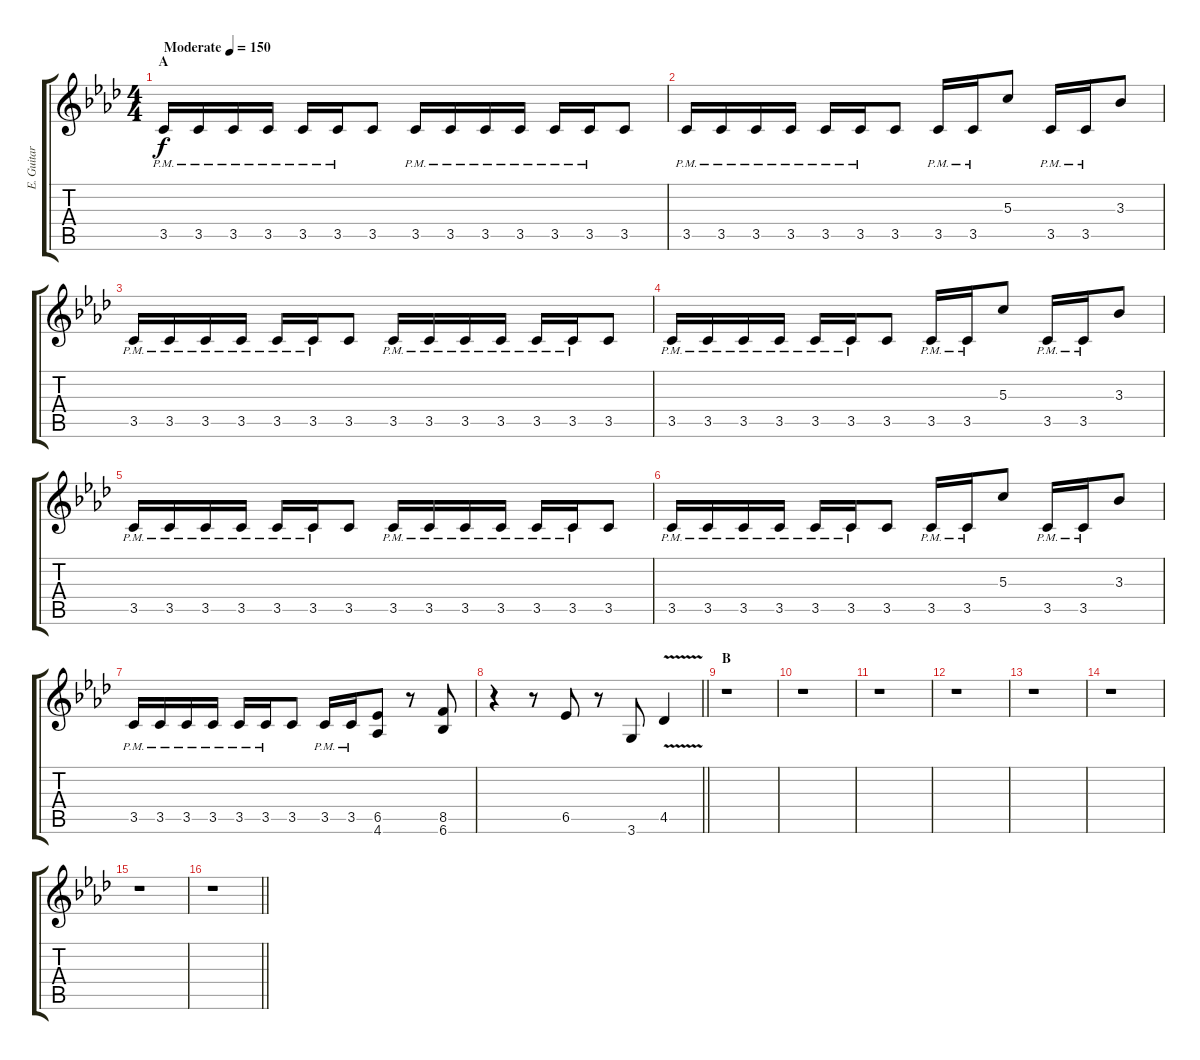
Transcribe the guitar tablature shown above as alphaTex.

\track ("E. Guitar II" "E. Guitar ") {instrument overdrivenguitar}
\staff {score tabs}
\tuning (E4 B3 G3 D3 A2 E2) {hide}
\ts (4 4)
\section ("" "A")
\tempo (150 "Moderate")
\clef g2
\ks ab
3.5{pm}.16{dy f instrument overdrivenguitar} 3.5{pm}.16 3.5{pm}.16 3.5{pm}.16 3.5{pm}.16 3.5{pm}.16 3.5.8 3.5{pm}.16 3.5{pm}.16 3.5{pm}.16 3.5{pm}.16 3.5{pm}.16 3.5{pm}.16 3.5.8 |
3.5{pm}.16 3.5{pm}.16 3.5{pm}.16 3.5{pm}.16 3.5{pm}.16 3.5{pm}.16 3.5.8 3.5{pm}.16 3.5{pm}.16 5.3.8 3.5{pm}.16 3.5{pm}.16 3.3.8 |
3.5{pm}.16 3.5{pm}.16 3.5{pm}.16 3.5{pm}.16 3.5{pm}.16 3.5{pm}.16 3.5.8 3.5{pm}.16 3.5{pm}.16 3.5{pm}.16 3.5{pm}.16 3.5{pm}.16 3.5{pm}.16 3.5.8 |
3.5{pm}.16 3.5{pm}.16 3.5{pm}.16 3.5{pm}.16 3.5{pm}.16 3.5{pm}.16 3.5.8 3.5{pm}.16 3.5{pm}.16 5.3.8 3.5{pm}.16 3.5{pm}.16 3.3.8 |
3.5{pm}.16 3.5{pm}.16 3.5{pm}.16 3.5{pm}.16 3.5{pm}.16 3.5{pm}.16 3.5.8 3.5{pm}.16 3.5{pm}.16 3.5{pm}.16 3.5{pm}.16 3.5{pm}.16 3.5{pm}.16 3.5.8 |
3.5{pm}.16 3.5{pm}.16 3.5{pm}.16 3.5{pm}.16 3.5{pm}.16 3.5{pm}.16 3.5.8 3.5{pm}.16 3.5{pm}.16 5.3.8 3.5{pm}.16 3.5{pm}.16 3.3.8 |
3.5{pm}.16 3.5{pm}.16 3.5{pm}.16 3.5{pm}.16 3.5{pm}.16 3.5{pm}.16 3.5.8 3.5{pm}.16 3.5{pm}.16 (6.5 4.6).8 r.8 (8.5 6.6).8 |
\barLineRight lightlight
r.4 r.8 6.5.8 r.8 3.6.8 4.5{v}.4 |
\section ("" "B")
r.1 |
r.1 |
r.1 |
r.1 |
r.1 |
r.1 |
r.1 |
\barLineRight lightlight
r.1
